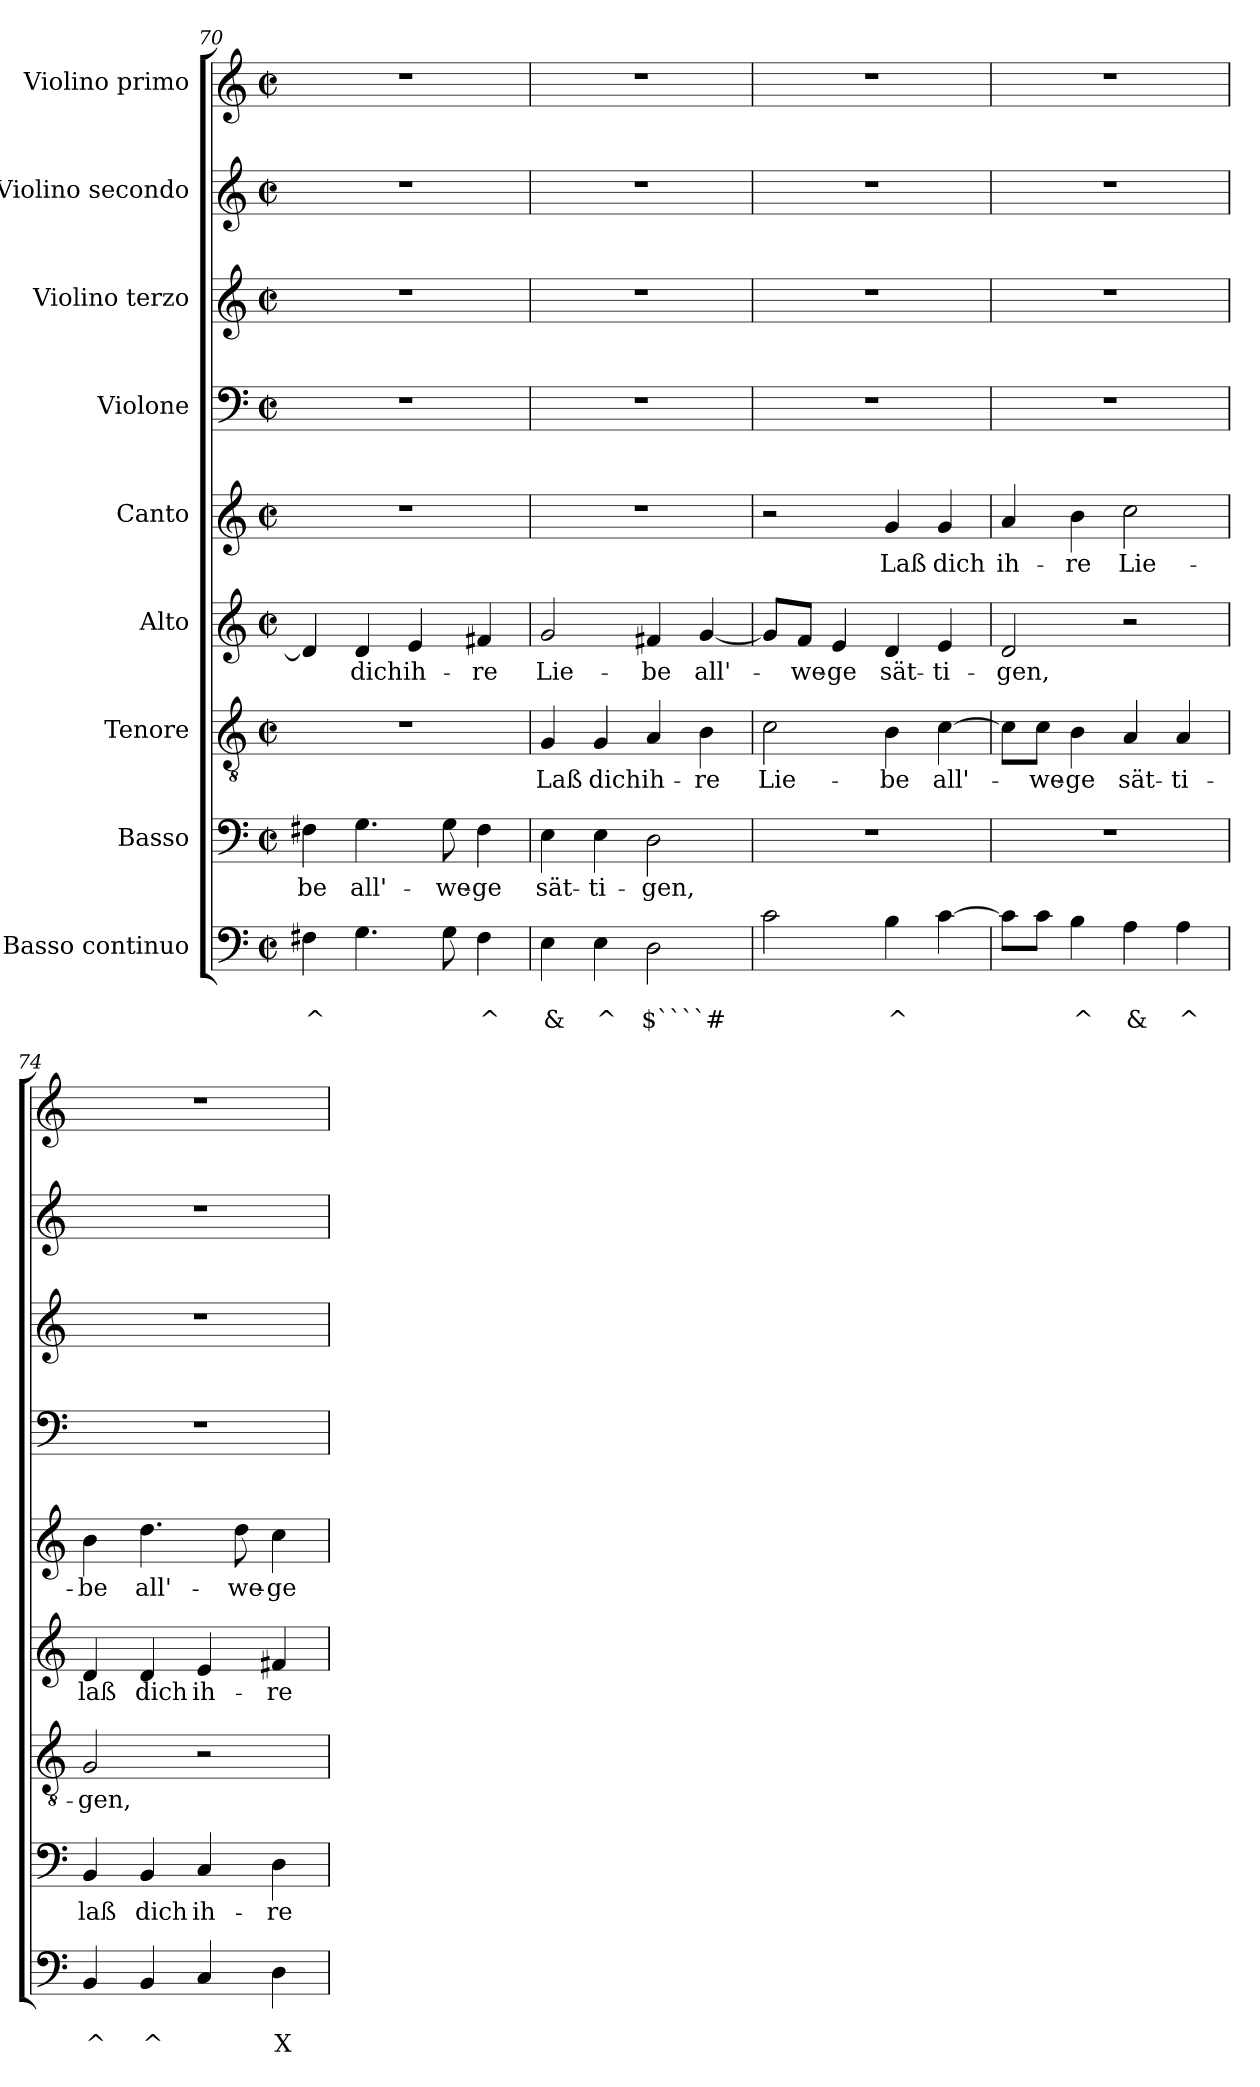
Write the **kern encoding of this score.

**kern	**text	**text	**kern	**text	**kern	**text	**kern	**text	**kern	**text	**kern	**kern	**kern	**kern
*part9	*part9	*part9	*part8	*part8	*part7	*part7	*part6	*part6	*part5	*part5	*part4	*part3	*part2	*part1
*staff9	*staff9	*staff9	*staff8	*staff8	*staff7	*staff7	*staff6	*staff6	*staff5	*staff5	*staff4	*staff3	*staff2	*staff1
*I"Basso continuo	*	*	*I"Basso	*	*I"Tenore	*	*I"Alto	*	*I"Canto	*	*I"Violone	*I"Violino terzo	*I"Violino secondo	*I"Violino primo
*clefF4	*	*	*clefF4	*	*clefGv2	*	*clefG2	*	*clefG2	*	*clefF4	*clefG2	*clefG2	*clefG2
*k[]	*	*	*k[]	*	*k[]	*	*k[]	*	*k[]	*	*k[]	*k[]	*k[]	*k[]
*C:	*	*	*C:	*	*C:	*	*C:	*	*C:	*	*C:	*C:	*C:	*C:
*M2/2	*	*	*M2/2	*	*M2/2	*	*M2/2	*	*M2/2	*	*M2/2	*M2/2	*M2/2	*M2/2
*met(c|)	*	*	*met(c|)	*	*met(c|)	*	*met(c|)	*	*met(c|)	*	*met(c|)	*met(c|)	*met(c|)	*met(c|)
=70	=70	=70	=70	=70	=70	=70	=70	=70	=70	=70	=70	=70	=70	=70
!	!	!LO:LY:b	!	!LO:LY:b	!	!	!	!	!	!	!	!	!	!
4F#X\	.	^	4F#X\	-be	1r	.	4d/]	.	1r	.	1r	1r	1r	1r
!	!	!	!	!LO:LY:b	!	!	!	!LO:LY:b	!	!	!	!	!	!
4.G\	.	.	4.G\	all'-	.	.	4d/	dich	.	.	.	.	.	.
!	!	!	!	!	!	!	!	!LO:LY:b	!	!	!	!	!	!
.	.	.	.	.	.	.	4e/	ih-	.	.	.	.	.	.
!	!	!	!	!LO:LY:b	!	!	!	!	!	!	!	!	!	!
8G\	.	.	8G\	-we-	.	.	.	.	.	.	.	.	.	.
!	!	!LO:LY:b	!	!LO:LY:b	!	!	!	!LO:LY:b	!	!	!	!	!	!
4F#\	.	^	4F#\	-ge	.	.	4f#X/	-re	.	.	.	.	.	.
=71	=71	=71	=71	=71	=71	=71	=71	=71	=71	=71	=71	=71	=71	=71
!	!	!LO:LY:b	!	!LO:LY:b	!	!LO:LY:b	!	!LO:LY:b	!	!	!	!	!	!
4E\	.	&	4E\	sät-	4G/	Laß	2g/	Lie-	1r	.	1r	1r	1r	1r
!	!	!LO:LY:b	!	!LO:LY:b	!	!LO:LY:b	!	!	!	!	!	!	!	!
4E\	.	^	4E\	-ti-	4G/	dich	.	.	.	.	.	.	.	.
!	!	!LO:LY:b	!	!LO:LY:b	!	!LO:LY:b	!	!LO:LY:b	!	!	!	!	!	!
2D\	.	$````#	2D\	-gen,	4A/	ih-	4f#X/	-be	.	.	.	.	.	.
!	!	!	!	!	!	!LO:LY:b	!	!LO:LY:b	!	!	!	!	!	!
.	.	.	.	.	4B\	-re	[4g/	all'-	.	.	.	.	.	.
=72	=72	=72	=72	=72	=72	=72	=72	=72	=72	=72	=72	=72	=72	=72
!	!	!	!	!	!	!LO:LY:b	!	!	!	!	!	!	!	!
2c\	.	.	1r	.	2c\	Lie-	8g/L]	.	2r	.	1r	1r	1r	1r
!	!	!	!	!	!	!	!	!LO:LY:b	!	!	!	!	!	!
.	.	.	.	.	.	.	8f/J	-we-	.	.	.	.	.	.
!	!	!	!	!	!	!	!	!LO:LY:b	!	!	!	!	!	!
.	.	.	.	.	.	.	4e/	-ge	.	.	.	.	.	.
!	!	!LO:LY:b	!	!	!	!LO:LY:b	!	!LO:LY:b	!	!LO:LY:b	!	!	!	!
4B\	.	^	.	.	4B\	-be	4d/	sät-	4g/	Laß	.	.	.	.
!	!	!	!	!	!	!LO:LY:b	!	!LO:LY:b	!	!LO:LY:b	!	!	!	!
[4c\	.	.	.	.	[4c\	all'-	4e/	-ti-	4g/	dich	.	.	.	.
=73	=73	=73	=73	=73	=73	=73	=73	=73	=73	=73	=73	=73	=73	=73
!	!	!	!	!	!	!	!	!LO:LY:b	!	!LO:LY:b	!	!	!	!
8c\L]	.	.	1r	.	8c\L]	.	2d/	-gen,	4a/	ih-	1r	1r	1r	1r
!	!	!	!	!	!	!LO:LY:b	!	!	!	!	!	!	!	!
8c\J	.	.	.	.	8c\J	-we-	.	.	.	.	.	.	.	.
!	!	!LO:LY:b	!	!	!	!LO:LY:b	!	!	!	!LO:LY:b	!	!	!	!
4B\	.	^	.	.	4B\	-ge	.	.	4b\	-re	.	.	.	.
!	!	!LO:LY:b	!	!	!	!LO:LY:b	!	!	!	!LO:LY:b	!	!	!	!
4A\	.	&	.	.	4A/	sät-	2r	.	2cc\	Lie-	.	.	.	.
!	!	!LO:LY:b	!	!	!	!LO:LY:b	!	!	!	!	!	!	!	!
4A\	.	^	.	.	4A/	-ti-	.	.	.	.	.	.	.	.
!!LO:LB:g=z
=74	=74	=74	=74	=74	=74	=74	=74	=74	=74	=74	=74	=74	=74	=74
!	!	!LO:LY:b	!	!LO:LY:b	!	!LO:LY:b	!	!LO:LY:b	!	!LO:LY:b	!	!	!	!
4BB/	.	^	4BB/	laß	2G/	-gen,	4d/	laß	4b\	-be	1r	1r	1r	1r
!	!	!LO:LY:b	!	!LO:LY:b	!	!	!	!LO:LY:b	!	!LO:LY:b	!	!	!	!
4BB/	.	^	4BB/	dich	.	.	4d/	dich	4.dd\	all'-	.	.	.	.
!	!	!	!	!LO:LY:b	!	!	!	!LO:LY:b	!	!	!	!	!	!
4C/	.	.	4C/	ih-	2r	.	4e/	ih-	.	.	.	.	.	.
!	!	!	!	!	!	!	!	!	!	!LO:LY:b	!	!	!	!
.	.	.	.	.	.	.	.	.	8dd\	-we-	.	.	.	.
!	!	!LO:LY:b	!	!LO:LY:b	!	!	!	!LO:LY:b	!	!LO:LY:b	!	!	!	!
4D\	.	X	4D\	-re	.	.	4f#X/	-re	4cc\	-ge	.	.	.	.
=	=	=	=	=	=	=	=	=	=	=	=	=	=	=
*-	*-	*-	*-	*-	*-	*-	*-	*-	*-	*-	*-	*-	*-	*-
